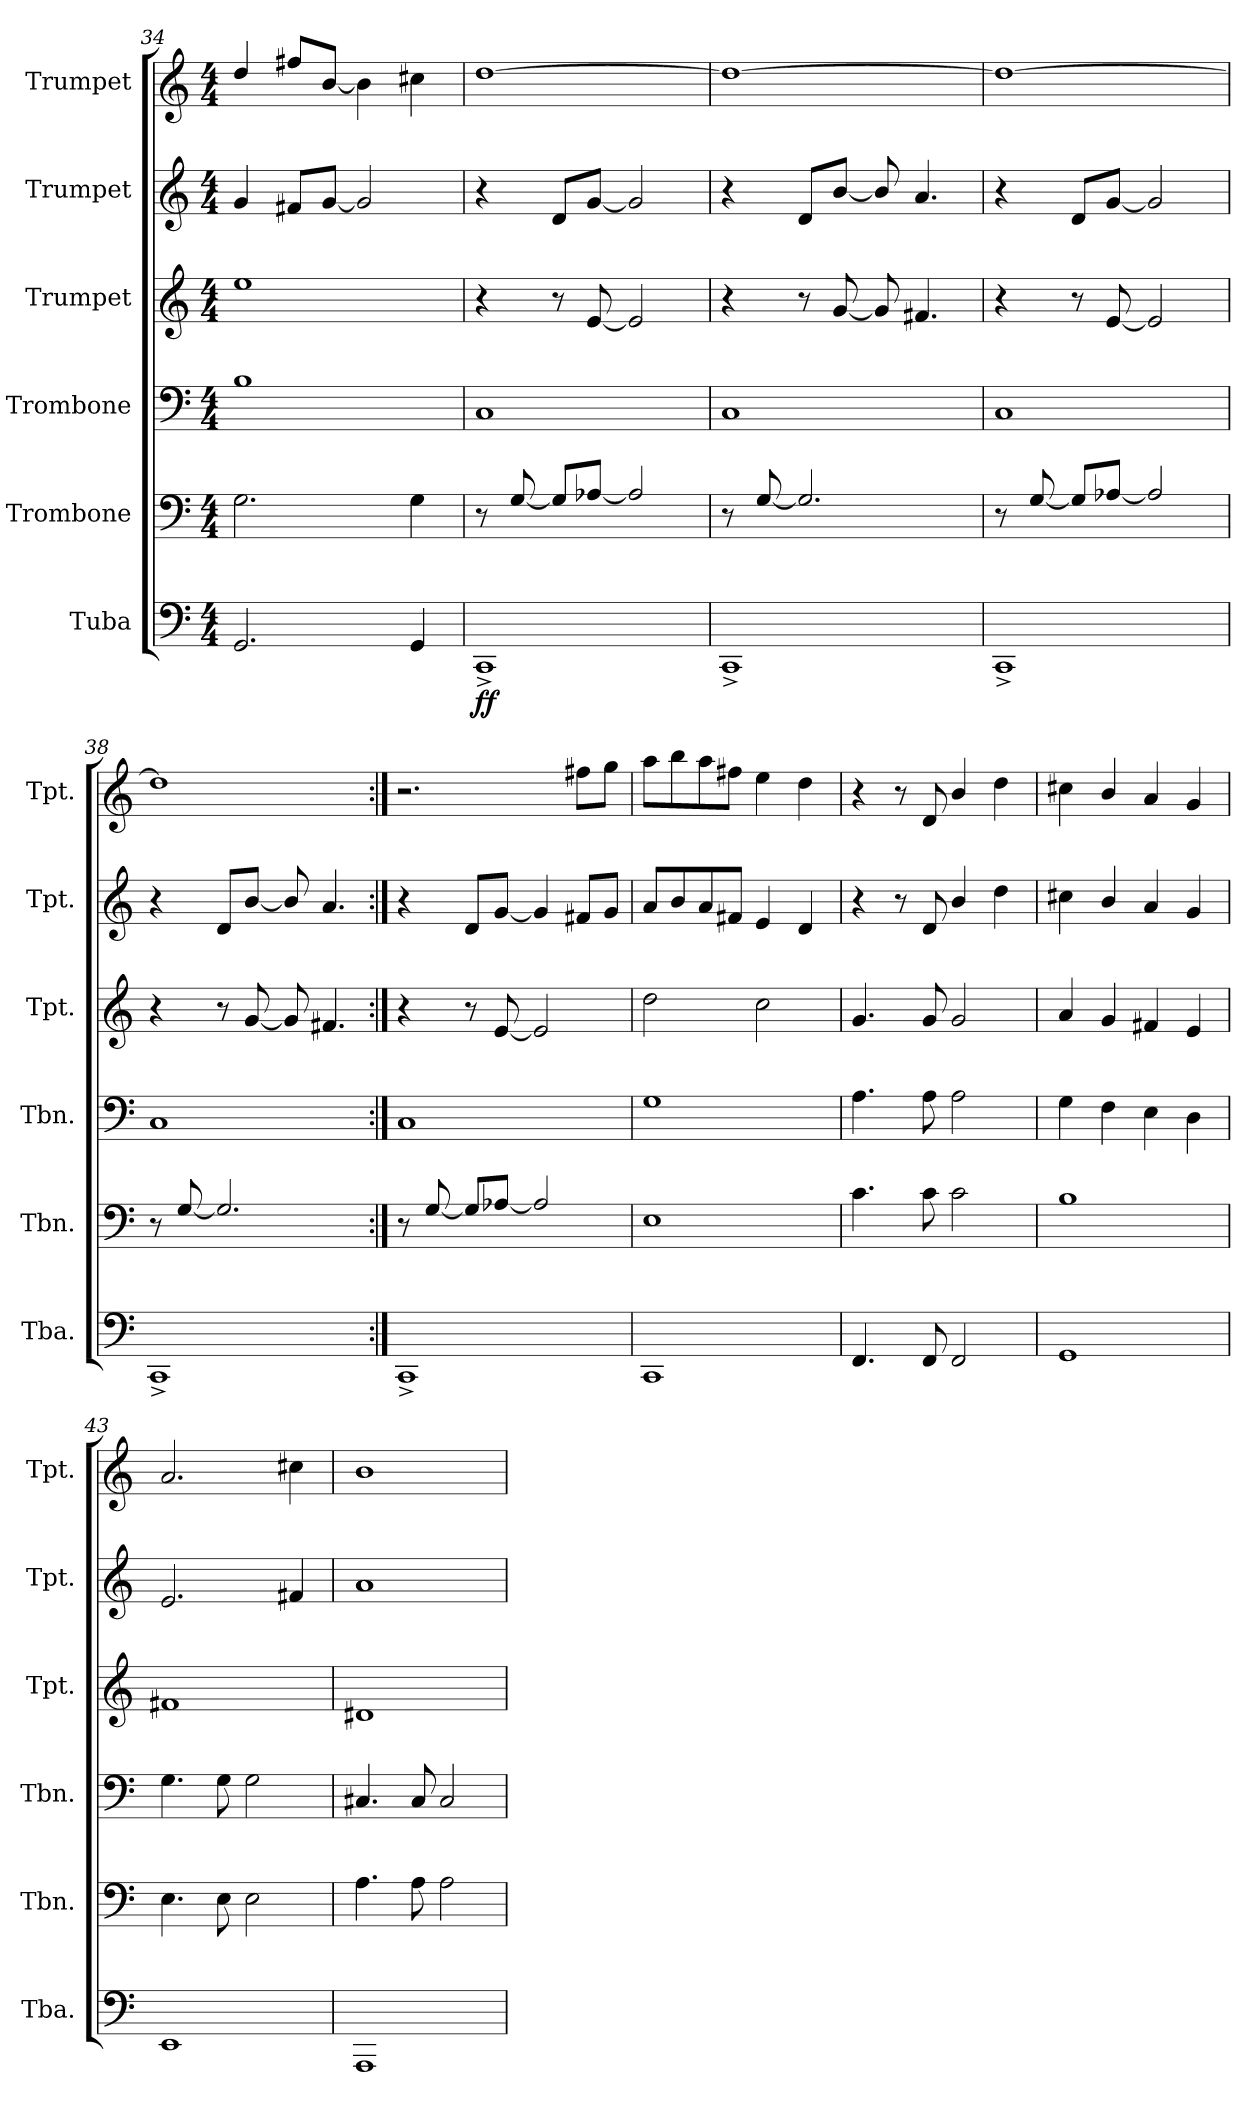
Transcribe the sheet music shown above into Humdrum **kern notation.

**kern	**dynam	**kern	**kern	**kern	**kern	**kern
*part6	*part6	*part5	*part4	*part3	*part2	*part1
*staff6	*staff6	*staff5	*staff4	*staff3	*staff2	*staff1
*I"Tuba	*	*I"Trombone	*I"Trombone	*I"Trumpet	*I"Trumpet	*I"Trumpet
*I'Tba.	*	*I'Tbn.	*I'Tbn.	*I'Tpt.	*I'Tpt.	*I'Tpt.
*clefF4	*	*clefF4	*clefF4	*clefG2	*clefG2	*clefG2
*	*	*	*	*ITrd1c2	*ITrd1c2	*ITrd1c2
*k[]	*	*k[]	*k[]	*k[b-e-]	*k[b-e-]	*k[b-e-]
*M4/4	*	*M4/4	*M4/4	*M4/4	*M4/4	*M4/4
=34	=34	=34	=34	=34	=34	=34
2.GG/	.	2.G\	1B	1dd	4f/	4cc/
.	.	.	.	.	8en/L	8een/L
.	.	.	.	.	[8f/J	[8a/J
.	.	.	.	.	2f/]	4a\]
4GG/	.	4G\	.	.	.	4bn\
=35	=35	=35	=35	=35	=35	=35
!	!LO:DY:b	!	!	!	!	!
1CC^	ff	8r	1C	4r	4r	[1cc
.	.	[8G/	.	.	.	.
.	.	8G/L]	.	8r	8c/L	.
.	.	[8A-X/J	.	[8d/	[8f/J	.
.	.	2A-/]	.	2d/]	2f/]	.
=36	=36	=36	=36	=36	=36	=36
1CC^	.	8r	1C	4r	4r	1cc_
.	.	[8G/	.	.	.	.
.	.	2.G/]	.	8r	8c/L	.
.	.	.	.	[8f/	[8a/J	.
.	.	.	.	8f/]	8a/]	.
.	.	.	.	4.en/	4.g/	.
!!LO:LB:g=z
=37	=37	=37	=37	=37	=37	=37
1CC^	.	8r	1C	4r	4r	1cc_
.	.	[8G/	.	.	.	.
.	.	8G/L]	.	8r	8c/L	.
.	.	[8A-X/J	.	[8d/	[8f/J	.
.	.	2A-/]	.	2d/]	2f/]	.
=38	=38	=38	=38	=38	=38	=38
1CC^	.	8r	1C	4r	4r	1cc]
.	.	[8G/	.	.	.	.
.	.	2.G/]	.	8r	8c/L	.
.	.	.	.	[8f/	[8a/J	.
.	.	.	.	8f/]	8a/]	.
.	.	.	.	4.en/	4.g/	.
=39:|!	=39:|!	=39:|!	=39:|!	=39:|!	=39:|!	=39:|!
1CC^	.	8r	1C	4r	4r	2.r
.	.	[8G/	.	.	.	.
.	.	8G/L]	.	8r	8c/L	.
.	.	[8A-X/J	.	[8d/	[8f/J	.
.	.	2A-/]	.	2d/]	4f/]	.
.	.	.	.	.	8en/L	8een\L
.	.	.	.	.	8f/J	8ff\J
=40	=40	=40	=40	=40	=40	=40
1CC	.	1E	1G	2cc\	8g/L	8gg\L
.	.	.	.	.	8a/	8aa\
.	.	.	.	.	8g/	8gg\
.	.	.	.	.	8en/J	8een\J
.	.	.	.	2b-\	4d/	4dd\
.	.	.	.	.	4c/	4cc\
!!LO:PB:g=z
=41	=41	=41	=41	=41	=41	=41
4.FF/	.	4.c\	4.A\	4.f/	4r	4r
.	.	.	.	.	8r	8r
8FF/	.	8c\	8A\	8f/	8c/	8c/
2FF/	.	2c\	2A\	2f/	4a/	4a/
.	.	.	.	.	4cc\	4cc\
=42	=42	=42	=42	=42	=42	=42
1GG	.	1B	4G\	4g/	4bn\	4bn\
.	.	.	4F\	4f/	4a/	4a/
.	.	.	4E\	4en/	4g/	4g/
.	.	.	4D\	4d/	4f/	4f/
=43	=43	=43	=43	=43	=43	=43
1EE	.	4.E\	4.G\	1en	2.d/	2.g/
.	.	8E\	8G\	.	.	.
.	.	2E\	2G\	.	.	.
.	.	.	.	.	4en/	4bn\
=44	=44	=44	=44	=44	=44	=44
1AAA	.	4.A\	4.C#X/	1c#X	1g	1a
.	.	8A\	8C#/	.	.	.
.	.	2A\	2C#/	.	.	.
=	=	=	=	=	=	=
*-	*-	*-	*-	*-	*-	*-
